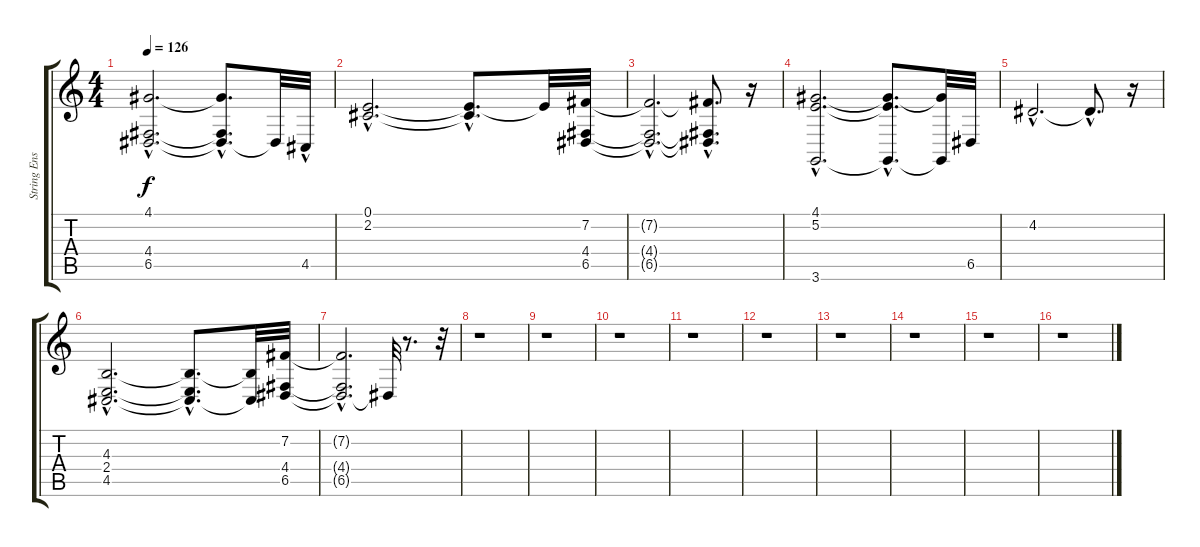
\track ("String Ensemble" "String Ens") {instrument stringensemble2}
\staff {score tabs}
\tuning (E4 B3 G3 D3 A2 E2) {hide}
\ts (4 4)
\tempo 126
\clef g2
\ks c
(4.1{hac} 4.4{hac} 6.5{hac}).2{d dy f} (4.1{hac t} 4.4{hac t} 6.5{hac t}).8{d} 6.5{t}.32 4.5{hac}.32 |
(0.1{hac} 2.2{hac}).2{d} (0.1{hac t} 2.2{hac t}).8{d} 0.1{t}.32 (7.2 4.4 6.5).32 |
(7.2{hac t} 4.4{hac t} 6.5{hac t}).2{d} (7.2{t} 4.4{t} 6.5{hac t}).8{d} r.16 |
(4.1{hac} 5.2{hac} 3.6{hac}).2{d} (4.1{hac t} 5.2{hac t} 3.6{hac t}).8{d} (4.1{t} 3.6{t}).32 6.5.32 |
4.2{hac}.2{d} 4.2{hac t}.8{d} r.16 |
(4.3{hac} 2.4{hac} 4.5{hac}).2{d} (4.3{hac t} 2.4{hac t} 4.5{hac t}).8{d} (4.3{t} 4.5{t}).32 (7.2 4.4 6.5).32 |
(7.2{hac t} 4.4{hac t} 6.5{hac t}).2{d} 6.5{t}.32 r.8{d} r.32 |
r.1 |
r.1 |
r.1 |
r.1 |
r.1 |
r.1 |
r.1 |
r.1 |
r.1
